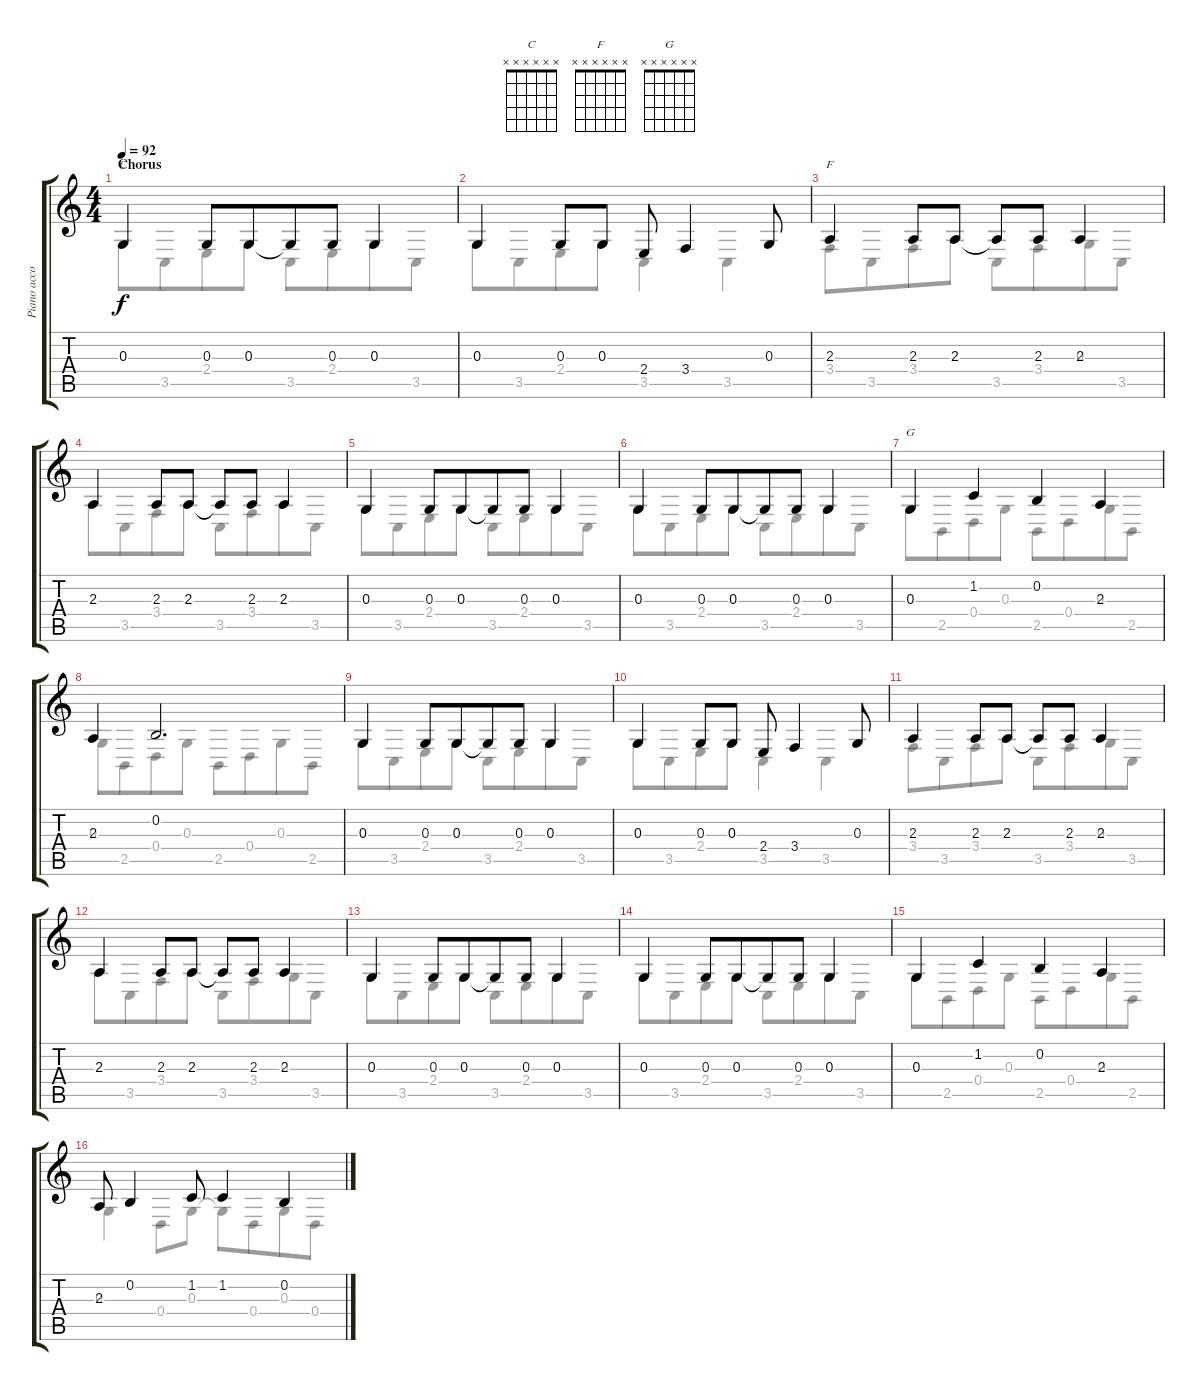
\track ("Piano accompaniment, Right hand" "Piano acco") {instrument acousticgrandpiano}
\staff {score tabs}
\tuning (E4 B3 G3 D3 A2 E2) {hide}
\chord ("C" x x x x x x)
\chord ("F" x x x x x x)
\chord ("G" x x x x x x)
\voice
\ts (4 4)
\section ("" "Chorus")
\tempo 92
\clef g2
\ks c
0.3.4{ch "C" dy f} 0.3.8 0.3.8{beam merge} 0.3{t}.8 0.3.8 0.3.4 |
0.3.4 0.3.8 0.3.8 2.4.8 3.4.4 0.3.8 |
2.3.4{ch "F"} 2.3.8 2.3.8 2.3{t}.8 2.3.8 2.3.4 |
2.3.4 2.3.8 2.3.8 2.3{t}.8 2.3.8 2.3.4 |
0.3.4 0.3.8 0.3.8{beam merge} 0.3{t}.8 0.3.8 0.3.4 |
0.3.4 0.3.8 0.3.8{beam merge} 0.3{t}.8 0.3.8 0.3.4 |
0.3.4{ch "G"} 1.2.4 0.2.4 2.3.4 |
2.3.4 0.2.2{d} |
0.3.4 0.3.8 0.3.8{beam merge} 0.3{t}.8 0.3.8 0.3.4 |
0.3.4 0.3.8 0.3.8 2.4.8 3.4.4 0.3.8 |
2.3.4 2.3.8 2.3.8 2.3{t}.8 2.3.8 2.3.4 |
2.3.4 2.3.8 2.3.8 2.3{t}.8 2.3.8 2.3.4 |
0.3.4 0.3.8 0.3.8{beam merge} 0.3{t}.8 0.3.8 0.3.4 |
0.3.4 0.3.8 0.3.8{beam merge} 0.3{t}.8 0.3.8 0.3.4 |
0.3.4 1.2.4 0.2.4 2.3.4 |
2.3.8 0.2.4 1.2.8 1.2.4 0.2.4
\voice
\clef g2
\ottava regular
\simile none
\ks c
0.3.8{dy f} 3.5.8{beam merge} 2.4.8 0.3.8 3.5.8 2.4.8{beam merge} 0.3.8 3.5.8 |
0.3.8 3.5.8{beam merge} 2.4.8 0.3.8 3.5.4 3.5.4 |
3.4.8 3.5.8{beam merge} 3.4.8 2.3.8 3.5.8 3.4.8{beam merge} 0.3.8 3.5.8 |
2.3.8 3.5.8{beam merge} 3.4.8 2.3.8 3.5.8 3.4.8{beam merge} 2.3.8 3.5.8 |
0.3.8 3.5.8{beam merge} 2.4.8 0.3.8 3.5.8 2.4.8{beam merge} 0.3.8 3.5.8 |
0.3.8 3.5.8{beam merge} 2.4.8 0.3.8 3.5.8 2.4.8{beam merge} 0.3.8 3.5.8 |
0.3.8 2.5.8{beam merge} 0.4.8 0.3.8 2.5.8 0.4.8{beam merge} 0.3.8 2.5.8 |
0.3.8 2.5.8{beam merge} 0.4.8 0.3.8 2.5.8 0.4.8{beam merge} 0.3.8 2.5.8 |
0.3.8 3.5.8{beam merge} 2.4.8 0.3.8 3.5.8 2.4.8{beam merge} 0.3.8 3.5.8 |
0.3.8 3.5.8{beam merge} 2.4.8 0.3.8 3.5.4 3.5.4 |
3.4.8 3.5.8{beam merge} 3.4.8 2.3.8 3.5.8 3.4.8{beam merge} 0.3.8 3.5.8 |
2.3.8 3.5.8{beam merge} 3.4.8 2.3.8 3.5.8 3.4.8{beam merge} 0.3.8 3.5.8 |
0.3.8 3.5.8{beam merge} 2.4.8 0.3.8 3.5.8 2.4.8{beam merge} 0.3.8 3.5.8 |
0.3.8 3.5.8{beam merge} 2.4.8 0.3.8 3.5.8 2.4.8{beam merge} 0.3.8 3.5.8 |
0.3.8 2.5.8{beam merge} 0.4.8 0.3.8 2.5.8 0.4.8{beam merge} 0.3.8 2.5.8 |
0.3.4 0.4.8 0.3.8 0.3{t}.8 0.4.8{beam merge} 0.3.8 0.4.8
